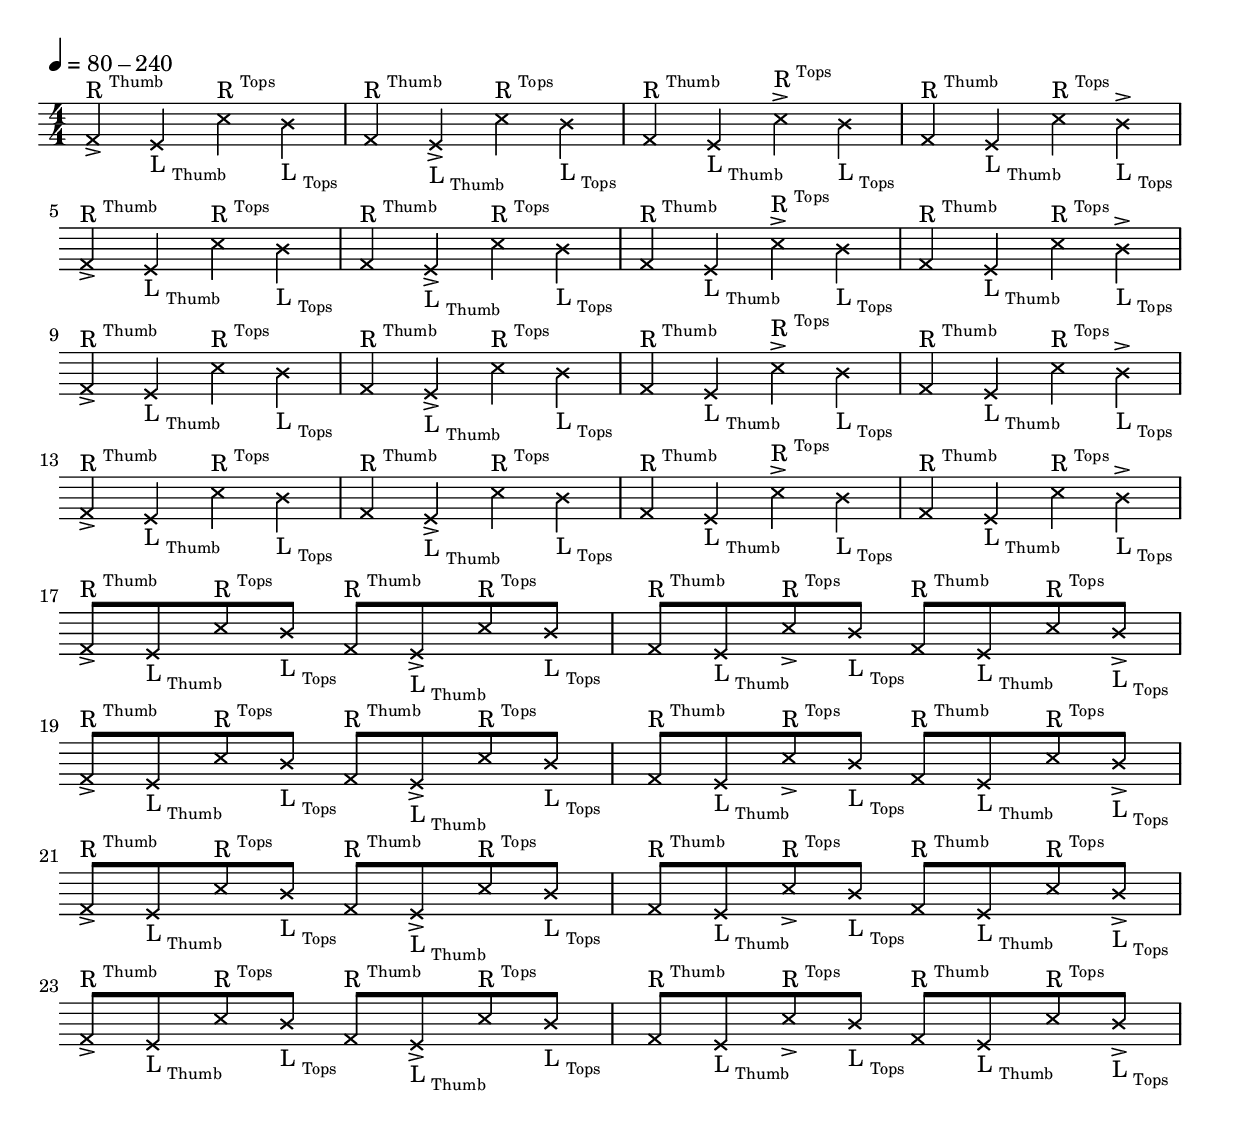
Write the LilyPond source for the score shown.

\version "2.24.1"
\include "../global.ly"

\layout {
  indent = -3.5
}

\relative {
  \defaultScoreSettings
  \tempo 4 = 80 - 240
  \time 4/4

  \rimNote

  \repeat unfold 4 { 
    f'4^\RThumbTop-> e_\LThumbBtm   c'^\RTopsTop   b_\LTopsBtm  
    f4^\RThumbTop   e_\LThumbBtm-> c'^\RTopsTop   b_\LTopsBtm   
    f4^\RThumbTop   e_\LThumbBtm   c'^\RTopsTop-> b_\LTopsBtm   
    f4^\RThumbTop   e_\LThumbBtm   c'^\RTopsTop   b_\LTopsBtm-> 
    \break
  }

  \repeat unfold 4 {  
    f8^\RThumbTop-> e_\LThumbBtm   c'^\RTopsTop   b_\LTopsBtm   
    f8^\RThumbTop   e_\LThumbBtm-> c'^\RTopsTop   b_\LTopsBtm   
    f8^\RThumbTop   e_\LThumbBtm   c'^\RTopsTop-> b_\LTopsBtm   
    f8^\RThumbTop   e_\LThumbBtm   c'^\RTopsTop   b_\LTopsBtm-> 
    \break
  }

  \resetNoteHead
}